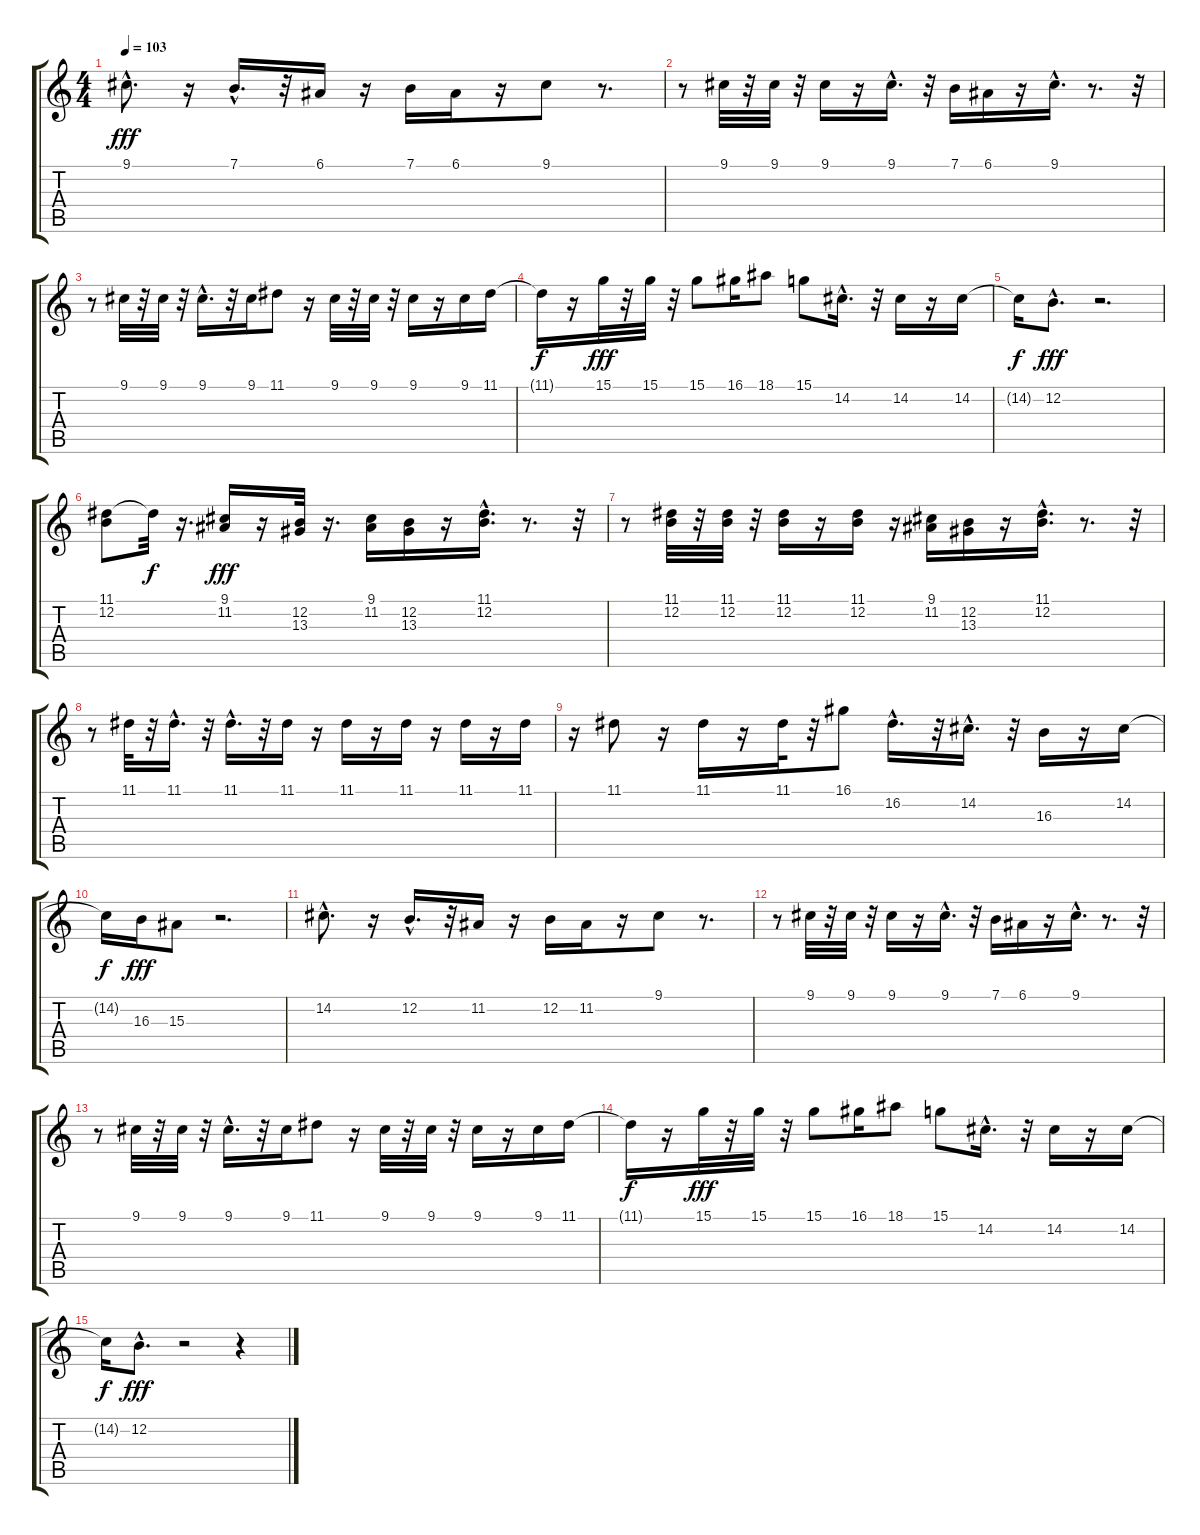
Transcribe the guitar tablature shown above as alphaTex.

\track "" {instrument flute}
\staff {score tabs}
\tuning (E4 B3 G3 D3 A2 E2) {hide}
\ts (4 4)
\tempo 103
\clef g2
\ks c
9.1{hac}.8{d dy fff} r.16 7.1{hac}.16{d} r.32 6.1.16 r.16 7.1.16 6.1.16 r.16 9.1.8 r.8{d} |
r.8 9.1.32 r.32 9.1.32 r.32 9.1.16 r.16 9.1{hac}.16{d} r.32 7.1.16 6.1.16 r.16 9.1{hac}.16{d} r.8{d} r.32 |
r.8 9.1.32 r.32 9.1.32 r.32 9.1{hac}.16{d} r.32 9.1.16 11.1.8 r.16 9.1.32 r.32 9.1.32 r.32 9.1.16 r.16 9.1.16 11.1.16 |
11.1{t}.16{dy f} r.16 15.1.32{dy fff} r.32 15.1.32 r.32 15.1.8 16.1.16 18.1.8 15.1.8 14.2{hac}.16{d} r.32 14.2.16 r.16 14.2.16 |
14.2{t}.16{dy f} 12.2{hac}.8{d dy fff} r.2{d} |
(11.1 12.2).8 11.1{t}.32{dy f} r.16{d} (9.1 11.2).16{dy fff} r.16 (12.2 13.3).32 r.16{d} (9.1 11.2).16 (12.2 13.3).16 r.16 (11.1{hac} 12.2{hac}).16{d} r.8{d} r.32 |
r.8 (11.1 12.2).32 r.32 (11.1 12.2).32 r.32 (11.1 12.2).16 r.16 (11.1 12.2).16 r.16 (9.1 11.2).16 (12.2 13.3).16 r.16 (11.1 12.2{hac}).16{d} r.8{d} r.32 |
r.8 11.1.32 r.32 11.1{hac}.16{d} r.32 11.1{hac}.16{d} r.32 11.1.16 r.16 11.1.16 r.16 11.1.16 r.16 11.1.16 r.16 11.1.16 |
r.16 11.1.8 r.16 11.1.16 r.16 11.1.32 r.32 16.1.8 16.2{hac}.16{d} r.32 14.2{hac}.16{d} r.32 16.3.16 r.16 14.2.16 |
14.2{t}.16{dy f} 16.3.16{dy fff} 15.3.8 r.2{d} |
14.2{hac}.8{d} r.16 12.2{hac}.16{d} r.32 11.2.16 r.16 12.2.16 11.2.16 r.16 9.1.8 r.8{d} |
r.8 9.1.32 r.32 9.1.32 r.32 9.1.16 r.16 9.1{hac}.16{d} r.32 7.1.16 6.1.16 r.16 9.1{hac}.16{d} r.8{d} r.32 |
r.8 9.1.32 r.32 9.1.32 r.32 9.1{hac}.16{d} r.32 9.1.16 11.1.8 r.16 9.1.32 r.32 9.1.32 r.32 9.1.16 r.16 9.1.16 11.1.16 |
11.1{t}.16{dy f} r.16 15.1.32{dy fff} r.32 15.1.32 r.32 15.1.8 16.1.16 18.1.8 15.1.8 14.2{hac}.16{d} r.32 14.2.16 r.16 14.2.16 |
14.2{t}.16{dy f} 12.2{hac}.8{d dy fff} r.2 r.4
